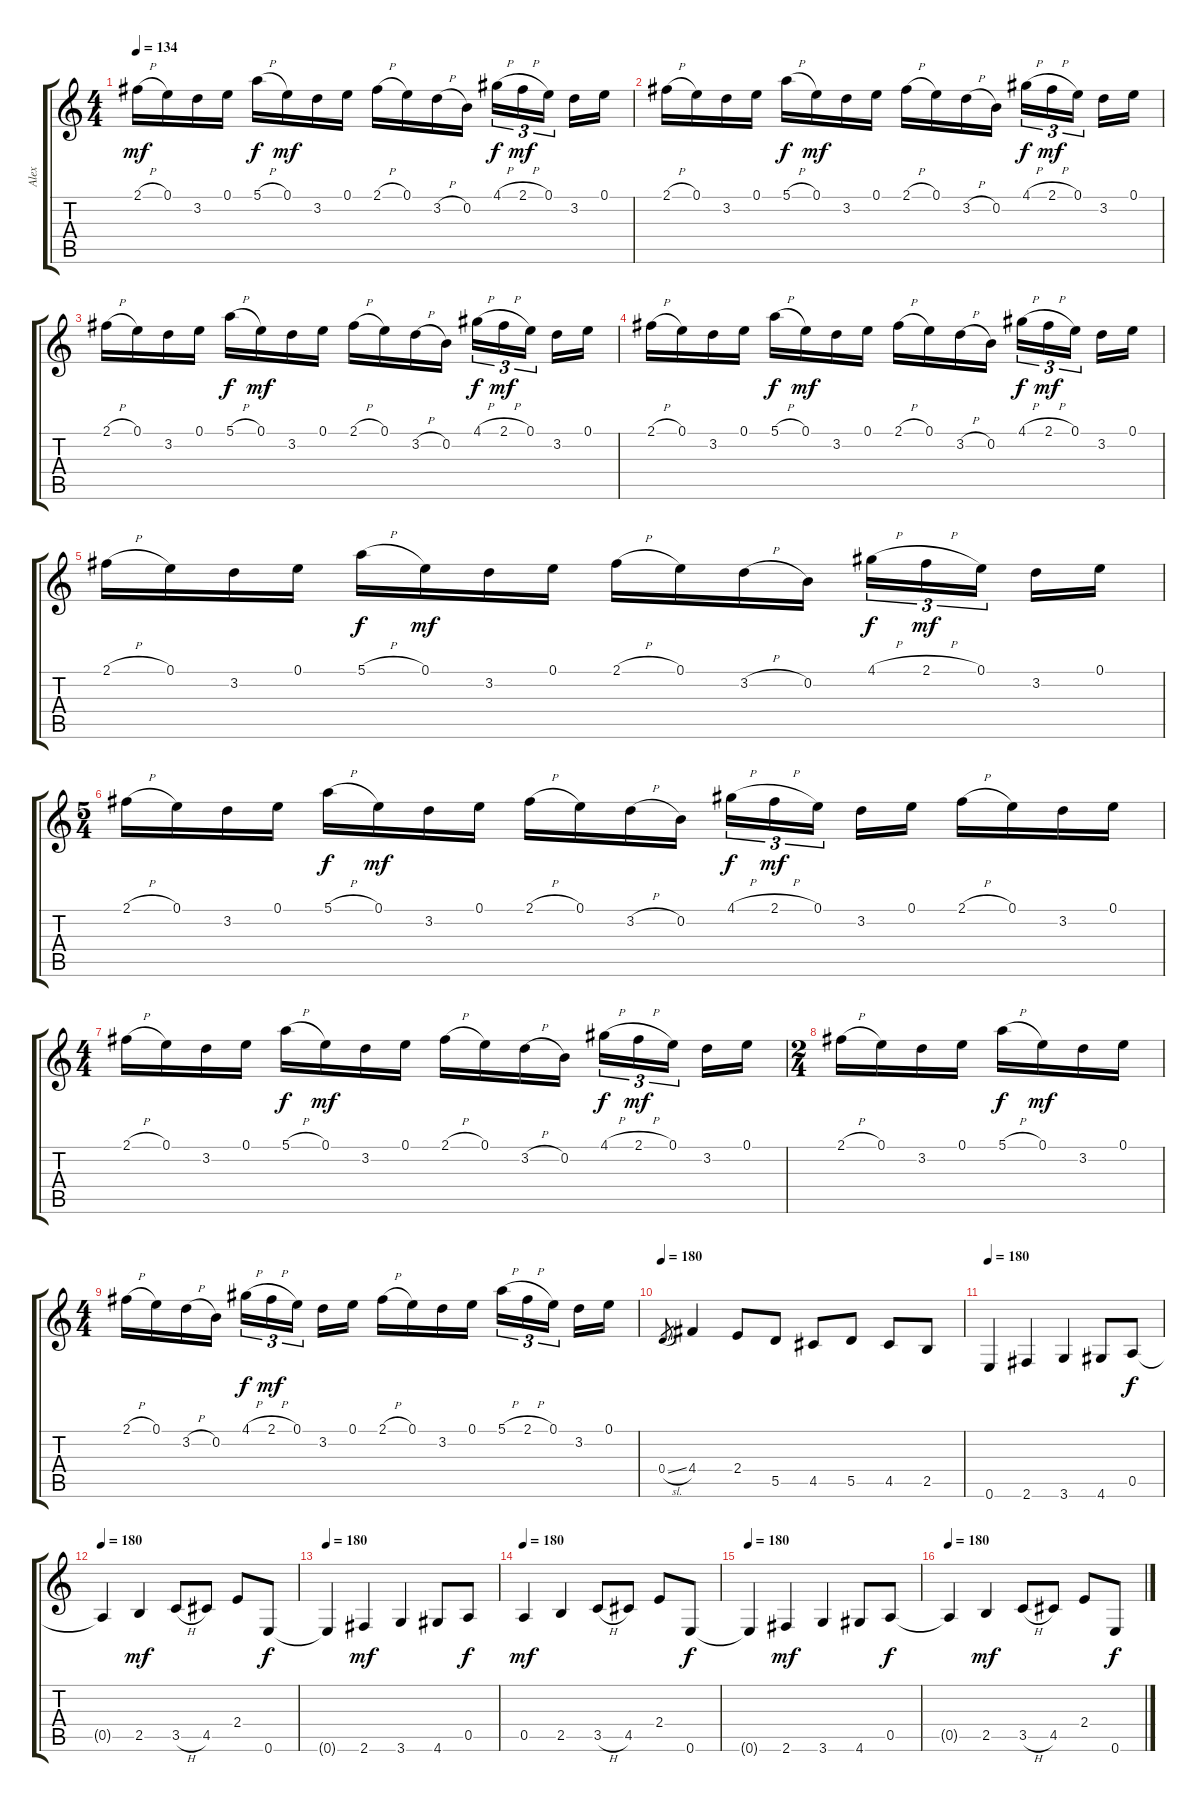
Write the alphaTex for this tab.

\track ("Alex" "Alex") {instrument overdrivenguitar}
\staff {score tabs}
\tuning (E4 B3 G3 D3 A2 E2) {hide}
\ts (4 4)
\tempo 134
\clef g2
\ks c
2.1{h}.16{dy mf instrument overdrivenguitar} 0.1.16 3.2.16 0.1.16 5.1{h}.16{dy f} 0.1.16{dy mf} 3.2.16 0.1.16 2.1{h}.16 0.1.16 3.2{h}.16 0.2.16 4.1{h}.16{tu (3 2) dy f} 2.1{h}.16{tu (3 2) dy mf} 0.1.16{tu (3 2) beam splitsecondary} 3.2.16 0.1.16 |
2.1{h}.16 0.1.16 3.2.16 0.1.16 5.1{h}.16{dy f} 0.1.16{dy mf} 3.2.16 0.1.16 2.1{h}.16 0.1.16 3.2{h}.16 0.2.16 4.1{h}.16{tu (3 2) dy f} 2.1{h}.16{tu (3 2) dy mf} 0.1.16{tu (3 2) beam splitsecondary} 3.2.16 0.1.16 |
2.1{h}.16 0.1.16 3.2.16 0.1.16 5.1{h}.16{dy f} 0.1.16{dy mf} 3.2.16 0.1.16 2.1{h}.16 0.1.16 3.2{h}.16 0.2.16 4.1{h}.16{tu (3 2) dy f} 2.1{h}.16{tu (3 2) dy mf} 0.1.16{tu (3 2) beam splitsecondary} 3.2.16 0.1.16 |
2.1{h}.16 0.1.16 3.2.16 0.1.16 5.1{h}.16{dy f} 0.1.16{dy mf} 3.2.16 0.1.16 2.1{h}.16 0.1.16 3.2{h}.16 0.2.16 4.1{h}.16{tu (3 2) dy f} 2.1{h}.16{tu (3 2) dy mf} 0.1.16{tu (3 2) beam splitsecondary} 3.2.16 0.1.16 |
2.1{h}.16 0.1.16 3.2.16 0.1.16 5.1{h}.16{dy f} 0.1.16{dy mf} 3.2.16 0.1.16 2.1{h}.16 0.1.16 3.2{h}.16 0.2.16 4.1{h}.16{tu (3 2) dy f} 2.1{h}.16{tu (3 2) dy mf} 0.1.16{tu (3 2) beam splitsecondary} 3.2.16 0.1.16 |
\ts (5 4)
2.1{h}.16 0.1.16 3.2.16 0.1.16 5.1{h}.16{dy f} 0.1.16{dy mf} 3.2.16 0.1.16 2.1{h}.16 0.1.16 3.2{h}.16 0.2.16 4.1{h}.16{tu (3 2) dy f} 2.1{h}.16{tu (3 2) dy mf} 0.1.16{tu (3 2) beam splitsecondary} 3.2.16 0.1.16 2.1{h}.16 0.1.16 3.2.16 0.1.16 |
\ts (4 4)
2.1{h}.16 0.1.16 3.2.16 0.1.16 5.1{h}.16{dy f} 0.1.16{dy mf} 3.2.16 0.1.16 2.1{h}.16 0.1.16 3.2{h}.16 0.2.16 4.1{h}.16{tu (3 2) dy f} 2.1{h}.16{tu (3 2) dy mf} 0.1.16{tu (3 2) beam splitsecondary} 3.2.16 0.1.16 |
\ts (2 4)
2.1{h}.16 0.1.16 3.2.16 0.1.16 5.1{h}.16{dy f} 0.1.16{dy mf} 3.2.16 0.1.16 |
\ts (4 4)
2.1{h}.16 0.1.16 3.2{h}.16 0.2.16 4.1{h}.16{tu (3 2) dy f} 2.1{h}.16{tu (3 2) dy mf} 0.1.16{tu (3 2) beam splitsecondary} 3.2.16 0.1.16 2.1{h}.16 0.1.16 3.2.16 0.1.16 5.1{h}.16{tu (3 2)} 2.1{h}.16{tu (3 2)} 0.1.16{tu (3 2) beam splitsecondary} 3.2.16 0.1.16 |
\tempo 180
0.4{sl}.8{gr} 4.4.4 2.4.8 5.5.8 4.5.8 5.5.8 4.5.8 2.5.8 |
\tempo 180
0.6.4 2.6.4 3.6.4 4.6.8 0.5.8{dy f} |
\tempo 180
0.5{t}.4 2.5.4{dy mf} 3.5{h}.8 4.5.8 2.4.8 0.6.8{dy f} |
\tempo 180
0.6{t}.4 2.6.4{dy mf} 3.6.4 4.6.8 0.5.8{dy f} |
\tempo 180
0.5.4{dy mf} 2.5.4 3.5{h}.8 4.5.8 2.4.8 0.6.8{dy f} |
\tempo 180
0.6{t}.4 2.6.4{dy mf} 3.6.4 4.6.8 0.5.8{dy f} |
\tempo 180
0.5{t}.4 2.5.4{dy mf} 3.5{h}.8 4.5.8 2.4.8 0.6.8{dy f}
